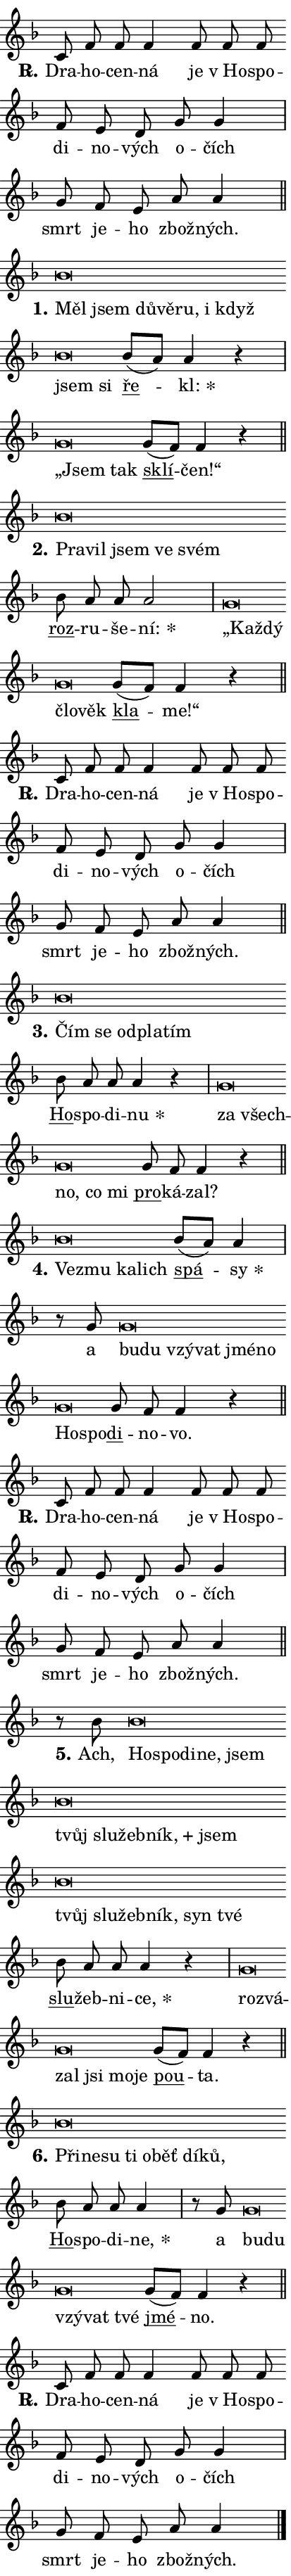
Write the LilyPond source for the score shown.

\version "2.24.0"
\header { tagline = "" }
\paper {
  indent = 0\cm
  top-margin = 0\cm
  right-margin = 0.13\cm % to fit lyric hyphens
  bottom-margin = 0\cm
  left-margin = 0\cm
  paper-width = 7\cm
  page-breaking = #ly:one-page-breaking
  system-system-spacing.basic-distance = #11
  score-system-spacing.basic-distance = #11
  ragged-last = ##f
}


%% Author: Thomas Morley
%% https://lists.gnu.org/archive/html/lilypond-user/2020-05/msg00002.html
#(define (line-position grob)
"Returns position of @var[grob} in current system:
   @code{'start}, if at first time-step
   @code{'end}, if at last time-step
   @code{'middle} otherwise
"
  (let* ((col (ly:item-get-column grob))
         (ln (ly:grob-object col 'left-neighbor))
         (rn (ly:grob-object col 'right-neighbor))
         (col-to-check-left (if (ly:grob? ln) ln col))
         (col-to-check-right (if (ly:grob? rn) rn col))
         (break-dir-left
           (and
             (ly:grob-property col-to-check-left 'non-musical #f)
             (ly:item-break-dir col-to-check-left)))
         (break-dir-right
           (and
             (ly:grob-property col-to-check-right 'non-musical #f)
             (ly:item-break-dir col-to-check-right))))
        (cond ((eqv? 1 break-dir-left) 'start)
              ((eqv? -1 break-dir-right) 'end)
              (else 'middle))))

#(define (tranparent-at-line-position vctor)
  (lambda (grob)
  "Relying on @code{line-position} select the relevant enry from @var{vctor}.
Used to determine transparency,"
    (case (line-position grob)
      ((end) (not (vector-ref vctor 0)))
      ((middle) (not (vector-ref vctor 1)))
      ((start) (not (vector-ref vctor 2))))))

noteHeadBreakVisibility =
#(define-music-function (break-visibility)(vector?)
"Makes @code{NoteHead}s transparent relying on @var{break-visibility}"
#{
  \override NoteHead.transparent =
    #(tranparent-at-line-position break-visibility)
#})

#(define delete-ledgers-for-transparent-note-heads
  (lambda (grob)
    "Reads whether a @code{NoteHead} is transparent.
If so this @code{NoteHead} is removed from @code{'note-heads} from
@var{grob}, which is supposed to be @code{LedgerLineSpanner}.
As a result ledgers are not printed for this @code{NoteHead}"
    (let* ((nhds-array (ly:grob-object grob 'note-heads))
           (nhds-list
             (if (ly:grob-array? nhds-array)
                 (ly:grob-array->list nhds-array)
                 '()))
           ;; Relies on the transparent-property being done before
           ;; Staff.LedgerLineSpanner.after-line-breaking is executed.
           ;; This is fragile ...
           (to-keep
             (remove
               (lambda (nhd)
                 (ly:grob-property nhd 'transparent #f))
               nhds-list)))
      ;; TODO find a better method to iterate over grob-arrays, similiar
      ;; to filter/remove etc for lists
      ;; For now rebuilt from scratch
      (set! (ly:grob-object grob 'note-heads)  '())
      (for-each
        (lambda (nhd)
          (ly:pointer-group-interface::add-grob grob 'note-heads nhd))
        to-keep))))

squashNotes = {
  \override NoteHead.X-extent = #'(-0.2 . 0.2)
  \override NoteHead.Y-extent = #'(-0.75 . 0)
  \override NoteHead.stencil =
    #(lambda (grob)
       (let ((pos (ly:grob-property grob 'staff-position)))
         (begin
           (if (< pos -7) (display "ERROR: Lower brevis then expected\n") (display "OK: Expected brevis position\n"))
           (if (<= pos -6) ly:text-interface::print ly:note-head::print))))
}
unSquashNotes = {
  \revert NoteHead.X-extent
  \revert NoteHead.Y-extent
  \revert NoteHead.stencil
}

hideNotes = \noteHeadBreakVisibility #begin-of-line-visible
unHideNotes = \noteHeadBreakVisibility #all-visible

% work-around for resetting accidentals
% https://lilypond.org/doc/v2.23/Documentation/notation/displaying-rhythms#unmetered-music
cadenzaMeasure = {
  \cadenzaOff
  \partial 1024 s1024
  \cadenzaOn
}

#(define-markup-command (accent layout props text) (markup?)
  "Underline accented syllable"
  (interpret-markup layout props
    #{\markup \override #'(offset . 4.3) \underline { #text }#}))

responsum = \markup \concat {
  "R" \hspace #-1.05 \path #0.1 #'((moveto 0 0.07) (lineto 0.9 0.8)) \hspace #0.05 "."
}

spaceSize = #0.6828661417322834 % exact space size for TeX Gyre Schola

\layout {
  \context {
    \Staff
    \remove "Time_signature_engraver"
    \override LedgerLineSpanner.after-line-breaking = #delete-ledgers-for-transparent-note-heads
  }
  \context {
    \Lyrics {
      \override LyricSpace.minimum-distance = \spaceSize
      \override LyricText.font-name = #"TeX Gyre Schola"
      \override LyricText.font-size = 1
      \override StanzaNumber.font-name = #"TeX Gyre Schola Bold"
      \override StanzaNumber.font-size = 1
    }
  }
  \context {
    \Score 
    \override NoteHead.text =
      #(lambda (grob) 
        (let ((pos (ly:grob-property grob 'staff-position)))
          #{\markup {
            \combine
              \halign #-0.55 \raise #(if (= pos -6) 0 0.5) \override #'(thickness . 2) \draw-line #'(3.2 . 0)
              \musicglyph "noteheads.sM1"
          }#}))
  }
}

% magnetic-lyrics.ily
%
%   written by
%     Jean Abou Samra <jean@abou-samra.fr>
%     Werner Lemberg <wl@gnu.org>
%
%   adapted by
%     Jiri Hon <jiri.hon@gmail.com>
%
% Version 2022-Apr-15

% https://www.mail-archive.com/lilypond-user@gnu.org/msg149350.html

#(define (Left_hyphen_pointer_engraver context)
   "Collect syllable-hyphen-syllable occurrences in lyrics and store
them in properties.  This engraver only looks to the left.  For
example, if the lyrics input is @code{foo -- bar}, it does the
following.

@itemize @bullet
@item
Set the @code{text} property of the @code{LyricHyphen} grob between
@q{foo} and @q{bar} to @code{foo}.

@item
Set the @code{left-hyphen} property of the @code{LyricText} grob with
text @q{foo} to the @code{LyricHyphen} grob between @q{foo} and
@q{bar}.
@end itemize

Use this auxiliary engraver in combination with the
@code{lyric-@/text::@/apply-@/magnetic-@/offset!} hook."
   (let ((hyphen #f)
         (text #f))
     (make-engraver
      (acknowledgers
       ((lyric-syllable-interface engraver grob source-engraver)
        (set! text grob)))
      (end-acknowledgers
       ((lyric-hyphen-interface engraver grob source-engraver)
        ;(when (not (grob::has-interface grob 'lyric-space-interface))
          (set! hyphen grob)));)
      ((stop-translation-timestep engraver)
       (when (and text hyphen)
         (ly:grob-set-object! text 'left-hyphen hyphen))
       (set! text #f)
       (set! hyphen #f)))))

#(define (lyric-text::apply-magnetic-offset! grob)
   "If the space between two syllables is less than the value in
property @code{LyricText@/.details@/.squash-threshold}, move the right
syllable to the left so that it gets concatenated with the left
syllable.

Use this function as a hook for
@code{LyricText@/.after-@/line-@/breaking} if the
@code{Left_@/hyphen_@/pointer_@/engraver} is active."
   (let ((hyphen (ly:grob-object grob 'left-hyphen #f)))
     (when hyphen
       (let ((left-text (ly:spanner-bound hyphen LEFT)))
         (when (grob::has-interface left-text 'lyric-syllable-interface)
           (let* ((common (ly:grob-common-refpoint grob left-text X))
                  (this-x-ext (ly:grob-extent grob common X))
                  (left-x-ext
                   (begin
                     ;; Trigger magnetism for left-text.
                     (ly:grob-property left-text 'after-line-breaking)
                     (ly:grob-extent left-text common X)))
                  ;; `delta` is the gap width between two syllables.
                  (delta (- (interval-start this-x-ext)
                            (interval-end left-x-ext)))
                  (details (ly:grob-property grob 'details))
                  (threshold (assoc-get 'squash-threshold details 0.2)))
             (when (< delta threshold)
               (let* (;; We have to manipulate the input text so that
                      ;; ligatures crossing syllable boundaries are not
                      ;; disabled.  For languages based on the Latin
                      ;; script this is essentially a beautification.
                      ;; However, for non-Western scripts it can be a
                      ;; necessity.
                      (lt (ly:grob-property left-text 'text))
                      (rt (ly:grob-property grob 'text))
                      (is-space (grob::has-interface hyphen 'lyric-space-interface))
                      (space (if is-space " " ""))
                      (extra-delta (if is-space spaceSize 0))
                      ;; Append new syllable.
                      (ltrt-space (if (and (string? lt) (string? rt))
                                (string-append lt space rt)
                                (make-concat-markup (list lt space rt))))
                      ;; Right-align `ltrt` to the right side.
                      (ltrt-space-markup (grob-interpret-markup
                               grob
                               (make-translate-markup
                                (cons (interval-length this-x-ext) 0)
                                (make-right-align-markup ltrt-space)))))
                 (begin
                   ;; Don't print `left-text`.
                   (ly:grob-set-property! left-text 'stencil #f)
                   ;; Set text and stencil (which holds all collected
                   ;; syllables so far) and shift it to the left.
                   (ly:grob-set-property! grob 'text ltrt-space)
                   (ly:grob-set-property! grob 'stencil ltrt-space-markup)
                   (ly:grob-translate-axis! grob (- (- delta extra-delta)) X))))))))))


#(define (lyric-hyphen::displace-bounds-first grob)
   ;; Make very sure this callback isn't triggered too early.
   (let ((left (ly:spanner-bound grob LEFT))
         (right (ly:spanner-bound grob RIGHT)))
     (ly:grob-property left 'after-line-breaking)
     (ly:grob-property right 'after-line-breaking)
     (ly:lyric-hyphen::print grob)))

squashThreshold = #0.4

\layout {
  \context {
    \Lyrics
    \consists #Left_hyphen_pointer_engraver
    \override LyricText.after-line-breaking =
      #lyric-text::apply-magnetic-offset!
    \override LyricHyphen.stencil = #lyric-hyphen::displace-bounds-first
    \override LyricText.details.squash-threshold = \squashThreshold
    \override LyricHyphen.minimum-distance = 0
    \override LyricHyphen.minimum-length = \squashThreshold
  }
}

squashText = \override LyricText.details.squash-threshold = 9999
unSquashText = \override LyricText.details.squash-threshold = \squashThreshold

leftText = \override LyricText.self-alignment-X = #LEFT
unLeftText = \revert LyricText.self-alignment-X

starOffset = #(lambda (grob) 
                (let ((x_offset (ly:self-alignment-interface::aligned-on-x-parent grob)))
                  (if (= x_offset 0) 0 (+ x_offset 1.2))))

star = #(define-music-function (syllable)(string?)
"Append star separator at the end of a syllable"
#{
  \once \override LyricText.X-offset = #starOffset
  \lyricmode { \markup {
    #syllable
    \override #'((font-name . "TeX Gyre Schola Bold")) \hspace #0.2 \lower #0.65 \larger "*"
  } }
#})

starAccent = #(define-music-function (syllable)(string?)
"Append star separator at the end of a syllable and make accent"
#{
  \once \override LyricText.X-offset = #starOffset
  \lyricmode { \markup {
    \accent #syllable
    \override #'((font-name . "TeX Gyre Schola Bold")) \hspace #0.2 \lower #0.65 \larger "*"
  } }
#})

breath = #(define-music-function (syllable)(string?)
"Append breathing indicator at the end of a syllable"
#{
  \lyricmode { \markup { #syllable "+" } }
#})

optionalBreath = #(define-music-function (syllable)(string?)
"Append optional breathing indicator at the end of a syllable"
#{
  \lyricmode { \markup { #syllable "(+)" } }
#})


\score {
    <<
        \new Voice = "melody" { \cadenzaOn \key f \major \relative { c'8 f f f4 f8 \bar "" f f \bar "" f e d \bar "" g g4 \cadenzaMeasure \bar "|" g8 f e a a4 \cadenzaMeasure \bar "||" \break } }
        \new Lyrics \lyricsto "melody" { \lyricmode { \set stanza = \responsum
Dra -- ho -- cen -- ná je "v Ho" -- spo -- di -- no -- vých o -- čích smrt je -- ho zbož -- ných. } }
    >>
    \layout {}
}

\score {
    <<
        \new Voice = "melody" { \cadenzaOn \key f \major \relative { \squashNotes bes'\breve*1/16 \hideNotes \breve*1/16 \bar "" \breve*1/16 \bar "" \breve*1/16 \bar "" \breve*1/16 \bar "" \breve*1/16 \bar "" \breve*1/16 \bar "" \breve*1/16 \breve*1/16 \bar "" \unHideNotes \unSquashNotes \bar "" bes8[( a)] a4 r \cadenzaMeasure \bar "|" \squashNotes g\breve*1/16 \hideNotes \breve*1/16 \bar "" \unHideNotes \unSquashNotes \bar "" g8[( f)] f4 r \cadenzaMeasure \bar "||" \break } }
        \new Lyrics \lyricsto "melody" { \lyricmode { \set stanza = "1."
\leftText Měl \squashText jsem dů -- vě -- ru, i když jsem si \unLeftText \unSquashText \markup \accent ře -- \star kl: \leftText „Jsem \squashText tak \unLeftText \unSquashText \markup \accent sklí -- čen!“ } }
    >>
    \layout {}
}

\score {
    <<
        \new Voice = "melody" { \cadenzaOn \key f \major \relative { \squashNotes bes'\breve*1/16 \hideNotes \breve*1/16 \bar "" \breve*1/16 \bar "" \breve*1/16 \breve*1/16 \bar "" \unHideNotes \unSquashNotes \bar "" bes8 a a a2 \cadenzaMeasure \bar "|" \squashNotes g\breve*1/16 \hideNotes \breve*1/16 \bar "" \breve*1/16 \breve*1/16 \bar "" \unHideNotes \unSquashNotes \bar "" g8[( f)] f4 r \cadenzaMeasure \bar "||" \break } }
        \new Lyrics \lyricsto "melody" { \lyricmode { \set stanza = "2."
\leftText Pra -- \squashText vil jsem ve svém \unLeftText \unSquashText \markup \accent roz -- ru -- še -- \star ní: \leftText „Kaž -- \squashText dý člo -- věk \unLeftText \unSquashText \markup \accent kla -- me!“ } }
    >>
    \layout {}
}

\score {
    <<
        \new Voice = "melody" { \cadenzaOn \key f \major \relative { c'8 f f f4 f8 \bar "" f f \bar "" f e d \bar "" g g4 \cadenzaMeasure \bar "|" g8 f e a a4 \cadenzaMeasure \bar "||" \break } }
        \new Lyrics \lyricsto "melody" { \lyricmode { \set stanza = \responsum
Dra -- ho -- cen -- ná je "v Ho" -- spo -- di -- no -- vých o -- čích smrt je -- ho zbož -- ných. } }
    >>
    \layout {}
}

\score {
    <<
        \new Voice = "melody" { \cadenzaOn \key f \major \relative { \squashNotes bes'\breve*1/16 \hideNotes \breve*1/16 \bar "" \breve*1/16 \bar "" \breve*1/16 \breve*1/16 \bar "" \unHideNotes \unSquashNotes \bar "" bes8 a a a4 r \cadenzaMeasure \bar "|" \squashNotes g\breve*1/16 \hideNotes \breve*1/16 \bar "" \breve*1/16 \bar "" \breve*1/16 \breve*1/16 \bar "" \unHideNotes \unSquashNotes \bar "" g8 f f4 r \cadenzaMeasure \bar "||" \break } }
        \new Lyrics \lyricsto "melody" { \lyricmode { \set stanza = "3."
\leftText Čím \squashText se od -- pla -- tím \unLeftText \unSquashText \markup \accent Ho -- spo -- di -- \star nu \leftText za \squashText všech -- no, co mi \unLeftText \unSquashText \markup \accent pro -- ká -- zal? } }
    >>
    \layout {}
}

\score {
    <<
        \new Voice = "melody" { \cadenzaOn \key f \major \relative { \squashNotes bes'\breve*1/16 \hideNotes \breve*1/16 \bar "" \breve*1/16 \breve*1/16 \bar "" \unHideNotes \unSquashNotes \bar "" bes8[( a)] a4 \cadenzaMeasure \bar "|" r8 g8 \squashNotes g\breve*1/16 \hideNotes \breve*1/16 \bar "" \breve*1/16 \bar "" \breve*1/16 \bar "" \breve*1/16 \bar "" \breve*1/16 \bar "" \breve*1/16 \breve*1/16 \bar "" \unHideNotes \unSquashNotes \bar "" g8 f f4 r \cadenzaMeasure \bar "||" \break } }
        \new Lyrics \lyricsto "melody" { \lyricmode { \set stanza = "4."
\leftText Ve -- \squashText zmu ka -- lich \unLeftText \unSquashText \markup \accent spá -- \star sy a \leftText bu -- \squashText du vzý -- vat jmé -- no Ho -- spo -- \unLeftText \unSquashText \markup \accent di -- no -- vo. } }
    >>
    \layout {}
}

\score {
    <<
        \new Voice = "melody" { \cadenzaOn \key f \major \relative { c'8 f f f4 f8 \bar "" f f \bar "" f e d \bar "" g g4 \cadenzaMeasure \bar "|" g8 f e a a4 \cadenzaMeasure \bar "||" \break } }
        \new Lyrics \lyricsto "melody" { \lyricmode { \set stanza = \responsum
Dra -- ho -- cen -- ná je "v Ho" -- spo -- di -- no -- vých o -- čích smrt je -- ho zbož -- ných. } }
    >>
    \layout {}
}

\score {
    <<
        \new Voice = "melody" { \cadenzaOn \key f \major \relative { r8 bes'8 \squashNotes bes\breve*1/16 \hideNotes \breve*1/16 \bar "" \breve*1/16 \bar "" \breve*1/16 \bar "" \breve*1/16 \bar "" \breve*1/16 \bar "" \breve*1/16 \bar "" \breve*1/16 \bar "" \breve*1/16 \bar "" \breve*1/16 \bar "" \breve*1/16 \bar "" \breve*1/16 \bar "" \breve*1/16 \bar "" \breve*1/16 \bar "" \breve*1/16 \breve*1/16 \bar "" \unHideNotes \unSquashNotes \bar "" bes8 a a a4 r \cadenzaMeasure \bar "|" \squashNotes g\breve*1/16 \hideNotes \breve*1/16 \bar "" \breve*1/16 \bar "" \breve*1/16 \bar "" \breve*1/16 \breve*1/16 \bar "" \unHideNotes \unSquashNotes \bar "" g8[( f)] f4 r \cadenzaMeasure \bar "||" \break } }
        \new Lyrics \lyricsto "melody" { \lyricmode { \set stanza = "5."
Ach, \leftText Ho -- \squashText spo -- di -- ne, jsem tvůj slu -- žeb -- \breath "ník," jsem tvůj slu -- žeb -- ník, syn tvé \unLeftText \unSquashText \markup \accent slu -- žeb -- ni -- \star ce, \leftText roz -- \squashText vá -- zal jsi mo -- je \unLeftText \unSquashText \markup \accent pou -- ta. } }
    >>
    \layout {}
}

\score {
    <<
        \new Voice = "melody" { \cadenzaOn \key f \major \relative { \squashNotes bes'\breve*1/16 \hideNotes \breve*1/16 \bar "" \breve*1/16 \bar "" \breve*1/16 \bar "" \breve*1/16 \bar "" \breve*1/16 \bar "" \breve*1/16 \breve*1/16 \bar "" \unHideNotes \unSquashNotes \bar "" bes8 a a a4 \cadenzaMeasure \bar "|" r8 g8 \squashNotes g\breve*1/16 \hideNotes \breve*1/16 \bar "" \breve*1/16 \bar "" \breve*1/16 \breve*1/16 \bar "" \unHideNotes \unSquashNotes \bar "" g8[( f)] f4 r \cadenzaMeasure \bar "||" \break } }
        \new Lyrics \lyricsto "melody" { \lyricmode { \set stanza = "6."
\leftText Při -- \squashText ne -- su ti o -- běť dí -- ků, \unLeftText \unSquashText \markup \accent Ho -- spo -- di -- \star ne, a \leftText bu -- \squashText du vzý -- vat tvé \unLeftText \unSquashText \markup \accent jmé -- no. } }
    >>
    \layout {}
}

\score {
    <<
        \new Voice = "melody" { \cadenzaOn \key f \major \relative { c'8 f f f4 f8 \bar "" f f \bar "" f e d \bar "" g g4 \cadenzaMeasure \bar "|" g8 f e a a4 \cadenzaMeasure \bar "||" \break } \bar "|." }
        \new Lyrics \lyricsto "melody" { \lyricmode { \set stanza = \responsum
Dra -- ho -- cen -- ná je "v Ho" -- spo -- di -- no -- vých o -- čích smrt je -- ho zbož -- ných. } }
    >>
    \layout {}
}
